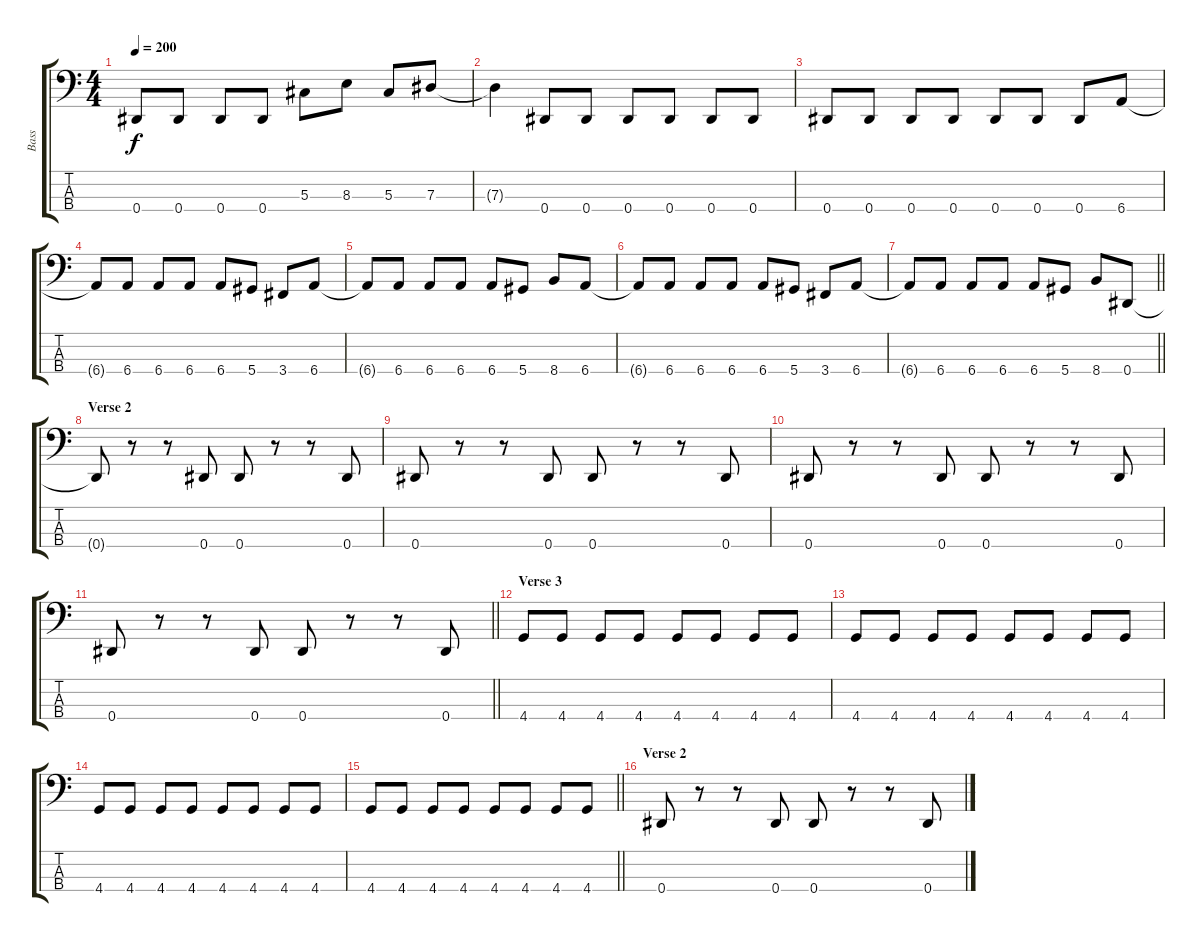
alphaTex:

\track ("Bass" "Bass") {instrument electricbasspick}
\staff {score tabs}
\tuning (Gb2 Db2 Ab1 Eb1) {hide}
\ts (4 4)
\tempo 200
\clef f4
\ks c
0.4.8{dy f} 0.4.8 0.4.8 0.4.8 5.3.8 8.3.8 5.3.8 7.3.8 |
7.3{t}.4 0.4.8 0.4.8 0.4.8 0.4.8 0.4.8 0.4.8 |
0.4.8 0.4.8 0.4.8 0.4.8 0.4.8 0.4.8 0.4.8 6.4.8 |
6.4{t}.8 6.4.8 6.4.8 6.4.8 6.4.8 5.4.8 3.4.8 6.4.8 |
6.4{t}.8 6.4.8 6.4.8 6.4.8 6.4.8 5.4.8 8.4.8 6.4.8 |
6.4{t}.8 6.4.8 6.4.8 6.4.8 6.4.8 5.4.8 3.4.8 6.4.8 |
\barLineRight lightlight
6.4{t}.8 6.4.8 6.4.8 6.4.8 6.4.8 5.4.8 8.4.8 0.4.8 |
\section ("" "Verse 2")
0.4{t}.8 r.8 r.8 0.4.8 0.4.8 r.8 r.8 0.4.8 |
0.4.8 r.8 r.8 0.4.8 0.4.8 r.8 r.8 0.4.8 |
0.4.8 r.8 r.8 0.4.8 0.4.8 r.8 r.8 0.4.8 |
\barLineRight lightlight
0.4.8 r.8 r.8 0.4.8 0.4.8 r.8 r.8 0.4.8 |
\section ("" "Verse 3")
4.4.8 4.4.8 4.4.8 4.4.8 4.4.8 4.4.8 4.4.8 4.4.8 |
4.4.8 4.4.8 4.4.8 4.4.8 4.4.8 4.4.8 4.4.8 4.4.8 |
4.4.8 4.4.8 4.4.8 4.4.8 4.4.8 4.4.8 4.4.8 4.4.8 |
\barLineRight lightlight
4.4.8 4.4.8 4.4.8 4.4.8 4.4.8 4.4.8 4.4.8 4.4.8 |
\section ("" "Verse 2")
0.4.8 r.8 r.8 0.4.8 0.4.8 r.8 r.8 0.4.8
